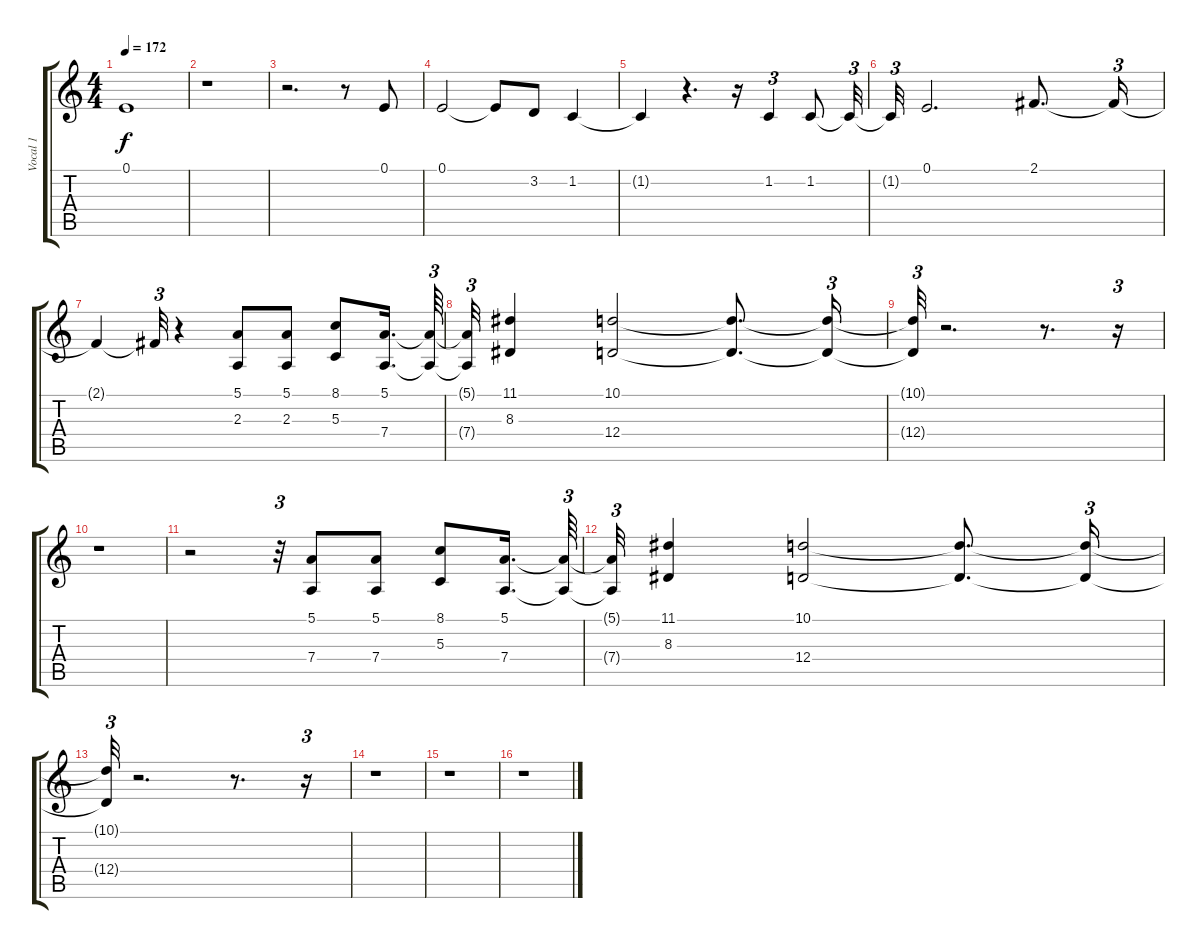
\track ("Vocal 1" "Vocal 1") {instrument lead2sawtooth}
\staff {score tabs}
\tuning (E4 B3 G3 D3 A2 E2) {hide}
\ts (4 4)
\tempo 172
\clef g2
\ks c
0.1{t}.1{dy f} |
r.1 |
r.2{d} r.8 0.1.8 |
0.1.2 0.1{t}.8 3.2.8 1.2.4 |
1.2{t}.4 r.4{d} r.16 1.2.4{tu (3 2)} 1.2.8 1.2{t}.32{tu (3 2)} |
1.2{t}.32{tu (3 2)} 0.1.2{d} 2.1.8{d} 2.1{t}.16{tu (3 2)} |
2.1{t}.4 2.1{t}.32{tu (3 2)} r.4 (5.1 2.3).8 (5.1 2.3).8 (8.1 5.3).8 (5.1 7.4).16{d} (5.1{t} 7.4{t}).64{tu (3 2)} |
(5.1{t} 7.4{t}).32{tu (3 2)} (11.1 8.3).4 (10.1 12.4).2 (10.1{t} 12.4{t}).8{d} (10.1{t} 12.4{t}).16{tu (3 2)} |
(10.1{t} 12.4{t}).32{tu (3 2)} r.2{d} r.8{d} r.16{tu (3 2)} |
r.1 |
r.2 r.32{tu (3 2)} (5.1 7.4).8 (5.1 7.4).8 (8.1 5.3).8 (5.1 7.4).16{d} (5.1{t} 7.4{t}).64{tu (3 2)} |
(5.1{t} 7.4{t}).32{tu (3 2)} (11.1 8.3).4 (10.1 12.4).2 (10.1{t} 12.4{t}).8{d} (10.1{t} 12.4{t}).16{tu (3 2)} |
(10.1{t} 12.4{t}).32{tu (3 2)} r.2{d} r.8{d} r.16{tu (3 2)} |
r.1 |
r.1 |
r.1
